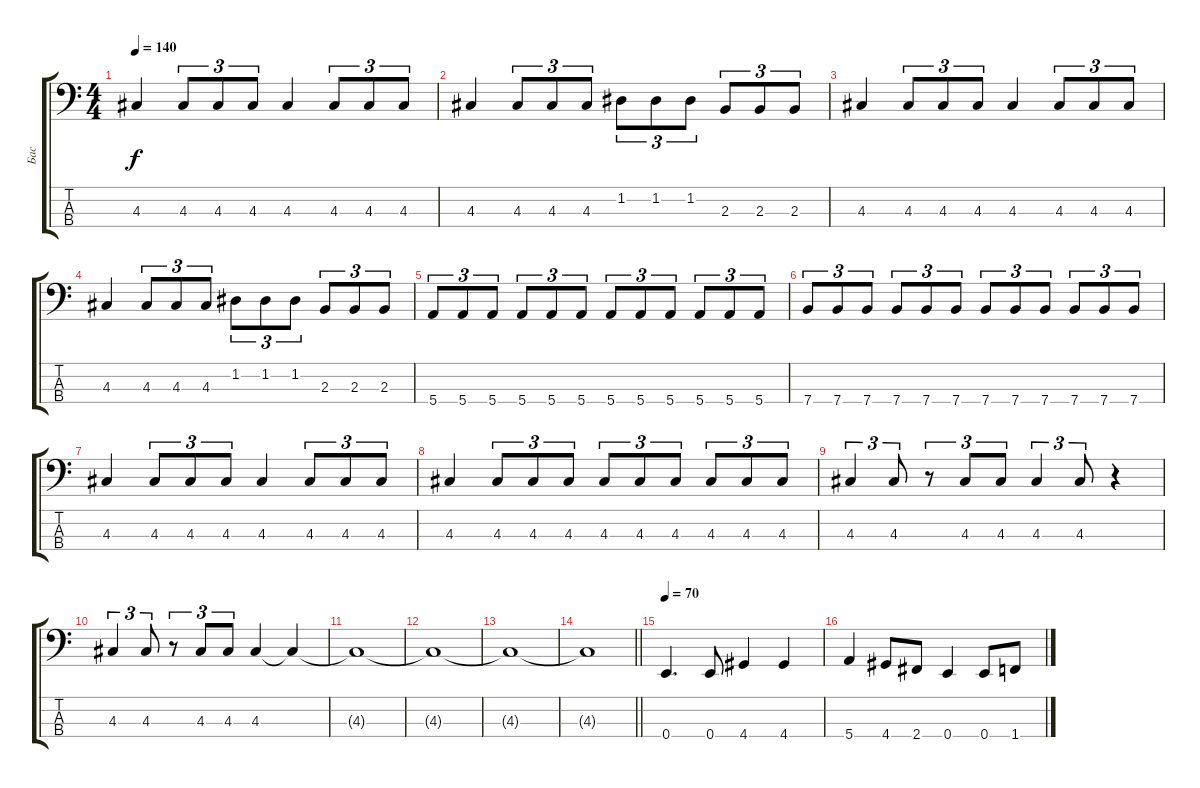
\track ("Бас" "Бас") {instrument electricbassfinger}
\staff {score tabs}
\tuning (G2 D2 A1 E1) {hide}
\ts (4 4)
\tempo 140
\clef f4
\ks c
4.3.4{dy f} 4.3.8{tu (3 2)} 4.3.8{tu (3 2)} 4.3.8{tu (3 2)} 4.3.4 4.3.8{tu (3 2)} 4.3.8{tu (3 2)} 4.3.8{tu (3 2)} |
4.3.4 4.3.8{tu (3 2)} 4.3.8{tu (3 2)} 4.3.8{tu (3 2)} 1.2.8{tu (3 2)} 1.2.8{tu (3 2)} 1.2.8{tu (3 2)} 2.3.8{tu (3 2)} 2.3.8{tu (3 2)} 2.3.8{tu (3 2)} |
4.3.4 4.3.8{tu (3 2)} 4.3.8{tu (3 2)} 4.3.8{tu (3 2)} 4.3.4 4.3.8{tu (3 2)} 4.3.8{tu (3 2)} 4.3.8{tu (3 2)} |
4.3.4 4.3.8{tu (3 2)} 4.3.8{tu (3 2)} 4.3.8{tu (3 2)} 1.2.8{tu (3 2)} 1.2.8{tu (3 2)} 1.2.8{tu (3 2)} 2.3.8{tu (3 2)} 2.3.8{tu (3 2)} 2.3.8{tu (3 2)} |
5.4.8{tu (3 2)} 5.4.8{tu (3 2)} 5.4.8{tu (3 2)} 5.4.8{tu (3 2)} 5.4.8{tu (3 2)} 5.4.8{tu (3 2)} 5.4.8{tu (3 2)} 5.4.8{tu (3 2)} 5.4.8{tu (3 2)} 5.4.8{tu (3 2)} 5.4.8{tu (3 2)} 5.4.8{tu (3 2)} |
7.4.8{tu (3 2)} 7.4.8{tu (3 2)} 7.4.8{tu (3 2)} 7.4.8{tu (3 2)} 7.4.8{tu (3 2)} 7.4.8{tu (3 2)} 7.4.8{tu (3 2)} 7.4.8{tu (3 2)} 7.4.8{tu (3 2)} 7.4.8{tu (3 2)} 7.4.8{tu (3 2)} 7.4.8{tu (3 2)} |
4.3.4 4.3.8{tu (3 2)} 4.3.8{tu (3 2)} 4.3.8{tu (3 2)} 4.3.4 4.3.8{tu (3 2)} 4.3.8{tu (3 2)} 4.3.8{tu (3 2)} |
4.3.4 4.3.8{tu (3 2)} 4.3.8{tu (3 2)} 4.3.8{tu (3 2)} 4.3.8{tu (3 2)} 4.3.8{tu (3 2)} 4.3.8{tu (3 2)} 4.3.8{tu (3 2)} 4.3.8{tu (3 2)} 4.3.8{tu (3 2)} |
4.3.4{tu (3 2)} 4.3.8{tu (3 2)} r.8{tu (3 2)} 4.3.8{tu (3 2)} 4.3.8{tu (3 2)} 4.3.4{tu (3 2)} 4.3.8{tu (3 2)} r.4 |
4.3.4{tu (3 2)} 4.3.8{tu (3 2)} r.8{tu (3 2)} 4.3.8{tu (3 2)} 4.3.8{tu (3 2)} 4.3.4 4.3{t}.4 |
4.3{t}.1 |
4.3{t}.1 |
4.3{t}.1 |
\barLineRight lightlight
4.3{t}.1 |
\tempo 70
0.4.4{d} 0.4.8 4.4.4 4.4.4 |
5.4.4 4.4.8 2.4.8 0.4.4 0.4.8 1.4.8
